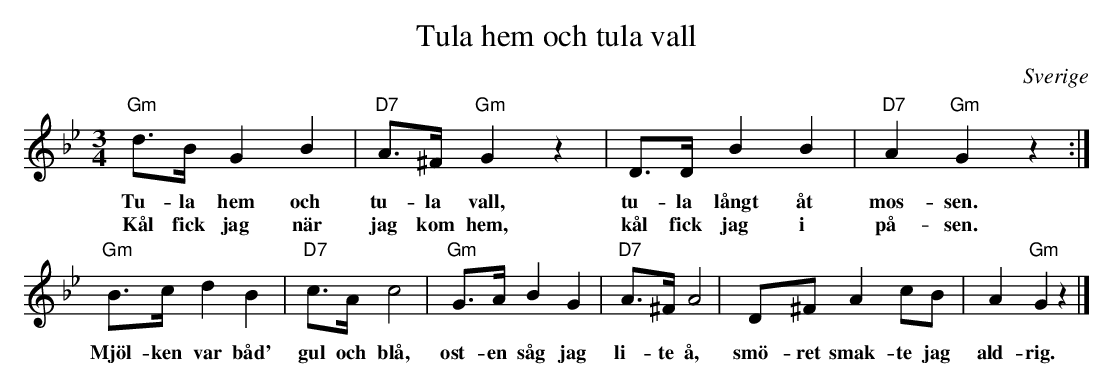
X:1
T:Tula hem och tula vall
O:Sverige
L:1/8
M:3/4
K:Gm
"Gm"d>BG2B2 | "D7"A>^F"Gm"G2z2 | D>DB2B2 | "D7"A2"Gm"G2z2 :|
w:Tu-la hem och tu-la vall, tu-la långt åt mos-sen.
w:Kål fick jag när jag kom hem, kål fick jag i på-sen.
"Gm"B>cd2B2 | "D7"c>Ac4 | "Gm"G>AB2G2 | "D7"A>^FA4 | D^FA2cB | A2"Gm"G2z2 |]
w:Mjöl-ken var båd' gul och blå, ost-en såg jag li-te å, smö-ret smak-te jag ald-rig.
